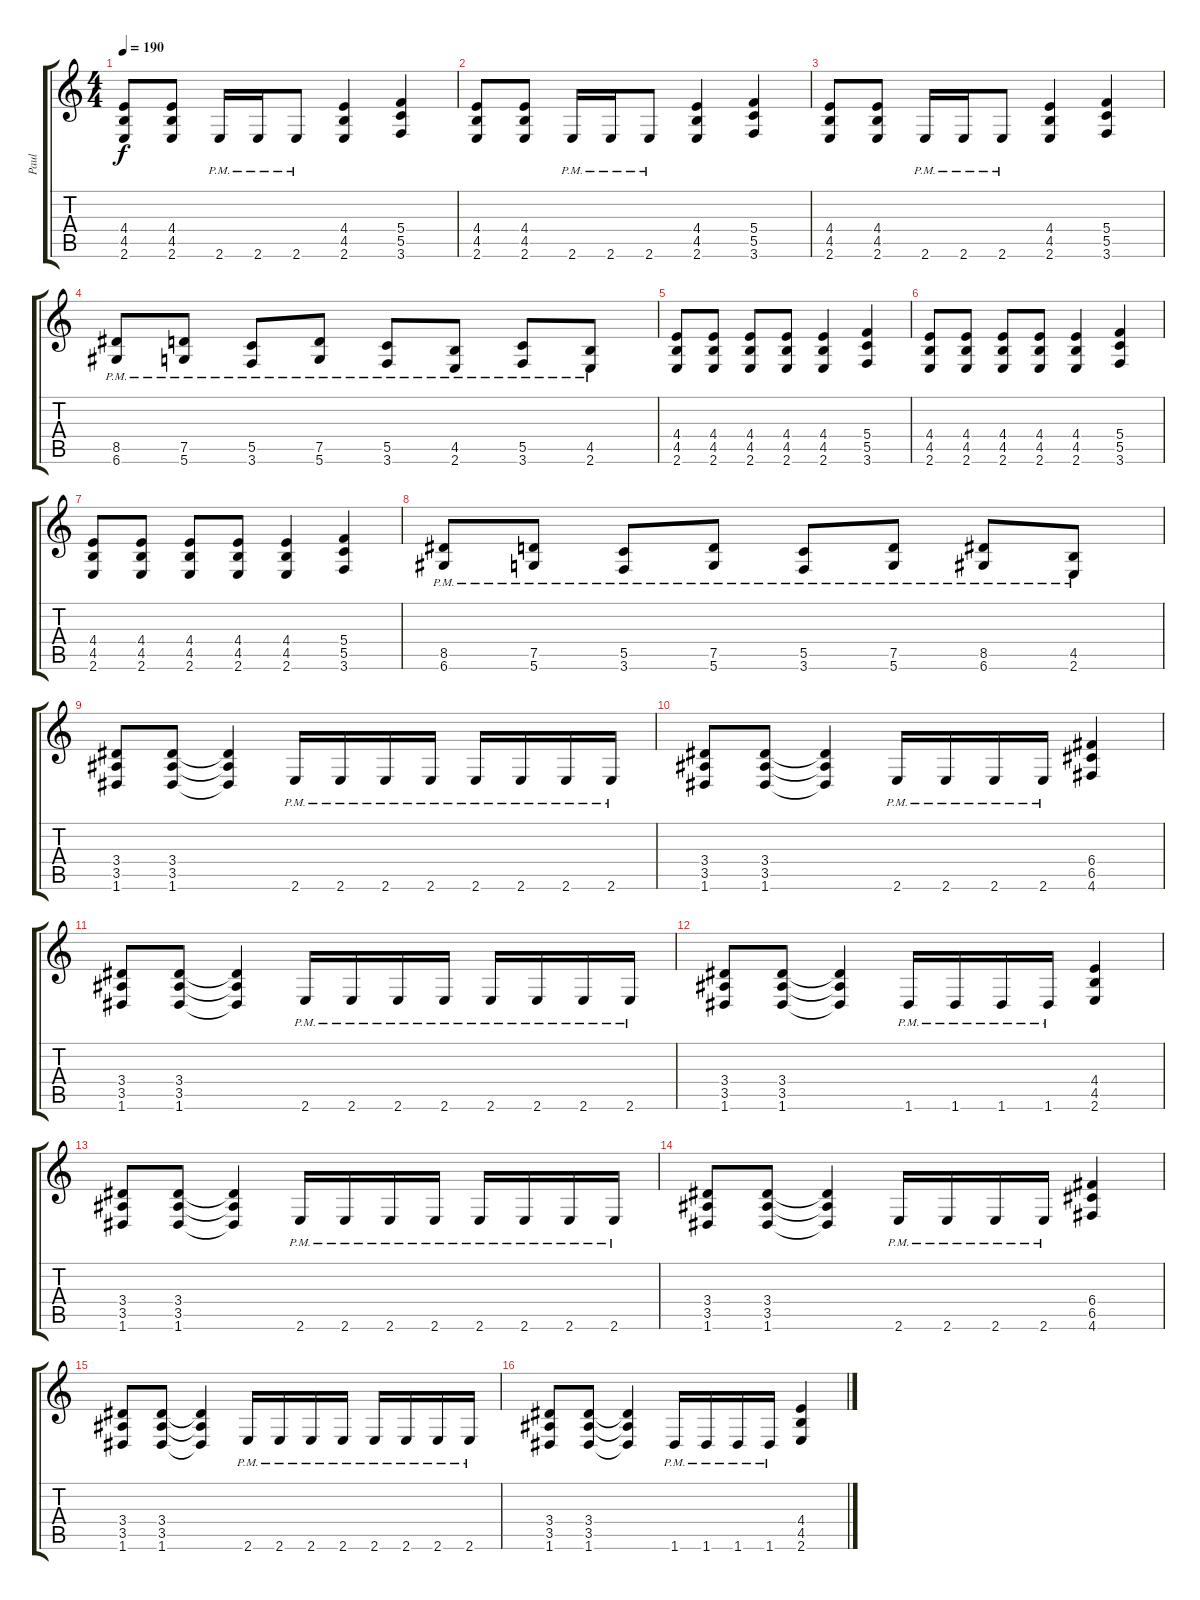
\track ("Paul" "Paul") {instrument distortionguitar}
\staff {score tabs}
\tuning (D4 A3 F3 C3 G2 D2) {hide}
\ts (4 4)
\tempo 190
\clef g2
\ks c
(4.4 4.5 2.6).8{dy f} (4.4 4.5 2.6).8 2.6{pm}.16 2.6{pm}.16 2.6{pm}.8 (4.4 4.5 2.6).4 (5.4 5.5 3.6).4 |
(4.4 4.5 2.6).8 (4.4 4.5 2.6).8 2.6{pm}.16 2.6{pm}.16 2.6{pm}.8 (4.4 4.5 2.6).4 (5.4 5.5 3.6).4 |
(4.4 4.5 2.6).8 (4.4 4.5 2.6).8 2.6{pm}.16 2.6{pm}.16 2.6{pm}.8 (4.4 4.5 2.6).4 (5.4 5.5 3.6).4 |
(8.5{pm} 6.6{pm}).8 (7.5{pm} 5.6{pm}).8 (5.5{pm} 3.6{pm}).8 (7.5{pm} 5.6{pm}).8 (5.5{pm} 3.6{pm}).8 (4.5{pm} 2.6{pm}).8 (5.5{pm} 3.6{pm}).8 (4.5{pm} 2.6{pm}).8 |
(4.4 4.5 2.6).8 (4.4 4.5 2.6).8 (4.4 4.5 2.6).8 (4.4 4.5 2.6).8 (4.4 4.5 2.6).4 (5.4 5.5 3.6).4 |
(4.4 4.5 2.6).8 (4.4 4.5 2.6).8 (4.4 4.5 2.6).8 (4.4 4.5 2.6).8 (4.4 4.5 2.6).4 (5.4 5.5 3.6).4 |
(4.4 4.5 2.6).8 (4.4 4.5 2.6).8 (4.4 4.5 2.6).8 (4.4 4.5 2.6).8 (4.4 4.5 2.6).4 (5.4 5.5 3.6).4 |
(8.5{pm} 6.6{pm}).8 (7.5{pm} 5.6{pm}).8 (5.5{pm} 3.6{pm}).8 (7.5{pm} 5.6{pm}).8 (5.5{pm} 3.6{pm}).8 (7.5{pm} 5.6{pm}).8 (8.5{pm} 6.6{pm}).8 (4.5{pm} 2.6{pm}).8 |
(3.4 3.5 1.6).8 (3.4 3.5 1.6).8 (3.4{t} 3.5{t} 1.6{t}).4 2.6{pm}.16 2.6{pm}.16 2.6{pm}.16 2.6{pm}.16 2.6{pm}.16 2.6{pm}.16 2.6{pm}.16 2.6{pm}.16 |
(3.4 3.5 1.6).8 (3.4 3.5 1.6).8 (3.4{t} 3.5{t} 1.6{t}).4 2.6{pm}.16 2.6{pm}.16 2.6{pm}.16 2.6{pm}.16 (6.4 6.5 4.6).4 |
(3.4 3.5 1.6).8 (3.4 3.5 1.6).8 (3.4{t} 3.5{t} 1.6{t}).4 2.6{pm}.16 2.6{pm}.16 2.6{pm}.16 2.6{pm}.16 2.6{pm}.16 2.6{pm}.16 2.6{pm}.16 2.6{pm}.16 |
(3.4 3.5 1.6).8 (3.4 3.5 1.6).8 (3.4{t} 3.5{t} 1.6{t}).4 1.6{pm}.16 1.6{pm}.16 1.6{pm}.16 1.6{pm}.16 (4.4 4.5 2.6).4 |
(3.4 3.5 1.6).8 (3.4 3.5 1.6).8 (3.4{t} 3.5{t} 1.6{t}).4 2.6{pm}.16 2.6{pm}.16 2.6{pm}.16 2.6{pm}.16 2.6{pm}.16 2.6{pm}.16 2.6{pm}.16 2.6{pm}.16 |
(3.4 3.5 1.6).8 (3.4 3.5 1.6).8 (3.4{t} 3.5{t} 1.6{t}).4 2.6{pm}.16 2.6{pm}.16 2.6{pm}.16 2.6{pm}.16 (6.4 6.5 4.6).4 |
(3.4 3.5 1.6).8 (3.4 3.5 1.6).8 (3.4{t} 3.5{t} 1.6{t}).4 2.6{pm}.16 2.6{pm}.16 2.6{pm}.16 2.6{pm}.16 2.6{pm}.16 2.6{pm}.16 2.6{pm}.16 2.6{pm}.16 |
(3.4 3.5 1.6).8 (3.4 3.5 1.6).8 (3.4{t} 3.5{t} 1.6{t}).4 1.6{pm}.16 1.6{pm}.16 1.6{pm}.16 1.6{pm}.16 (4.4 4.5 2.6).4
